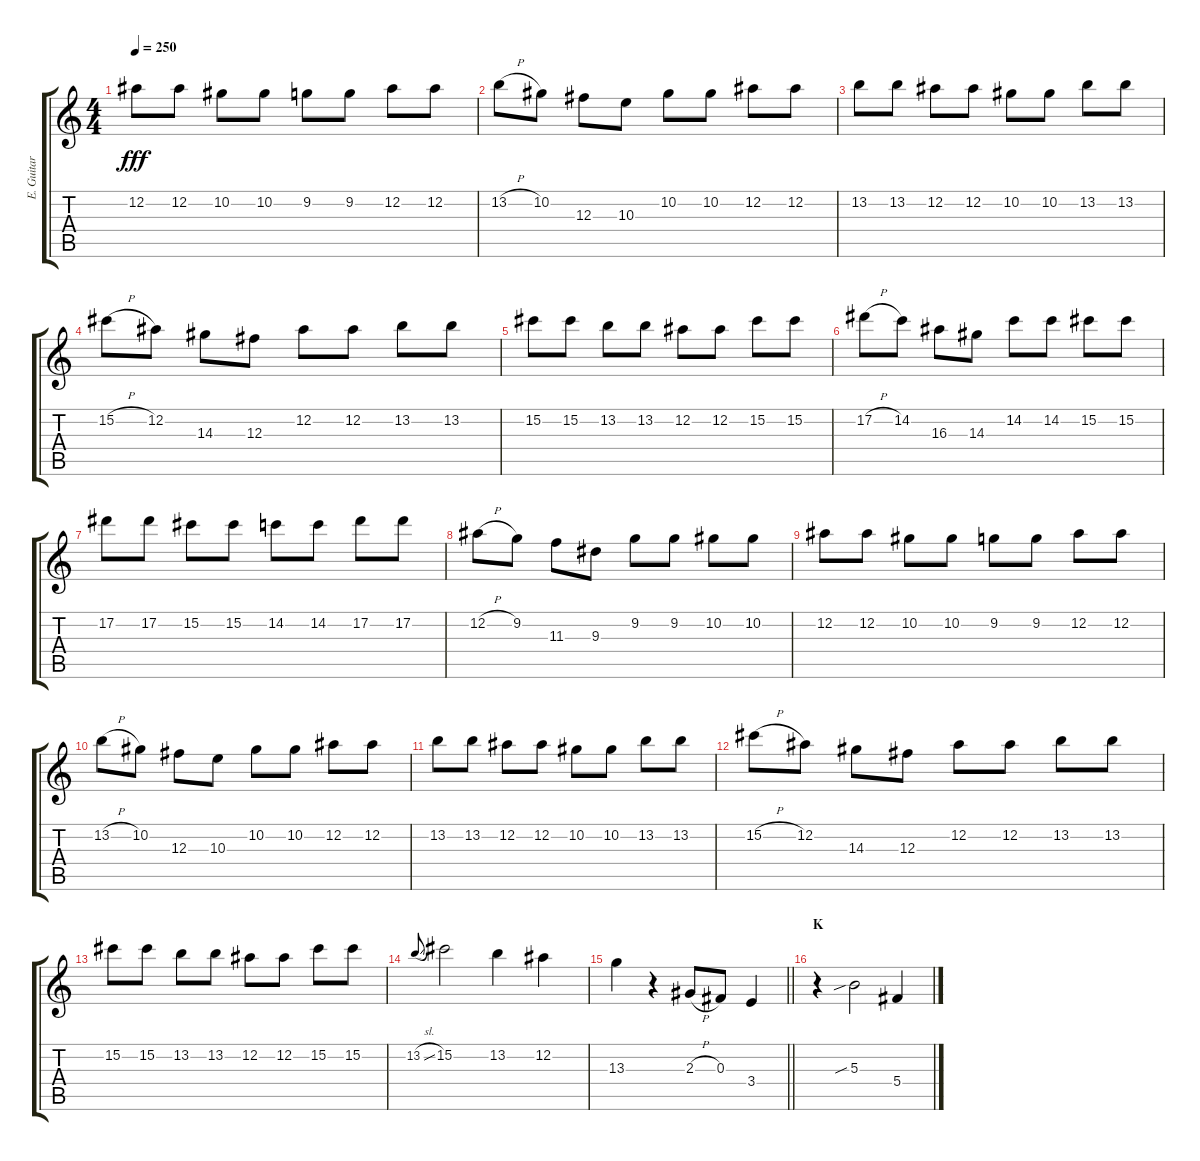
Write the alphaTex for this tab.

\track ("E. Guitar I" "E. Guitar ") {instrument electricguitarclean}
\staff {score tabs}
\tuning (Eb4 Bb3 Gb3 Db3 Ab2 Eb2) {hide}
\ts (4 4)
\tempo 250
\clef g2
\ks c
12.2.8{dy fff} 12.2.8 10.2.8 10.2.8 9.2.8 9.2.8 12.2.8 12.2.8 |
13.2{h}.8 10.2.8 12.3.8 10.3.8 10.2.8 10.2.8 12.2.8 12.2.8 |
13.2.8 13.2.8 12.2.8 12.2.8 10.2.8 10.2.8 13.2.8 13.2.8 |
15.2{h}.8 12.2.8 14.3.8 12.3.8 12.2.8 12.2.8 13.2.8 13.2.8 |
15.2.8 15.2.8 13.2.8 13.2.8 12.2.8 12.2.8 15.2.8 15.2.8 |
17.2{h}.8 14.2.8 16.3.8 14.3.8 14.2.8 14.2.8 15.2.8 15.2.8 |
17.2.8 17.2.8 15.2.8 15.2.8 14.2.8 14.2.8 17.2.8 17.2.8 |
12.2{h}.8 9.2.8 11.3.8 9.3.8 9.2.8 9.2.8 10.2.8 10.2.8 |
12.2.8 12.2.8 10.2.8 10.2.8 9.2.8 9.2.8 12.2.8 12.2.8 |
13.2{h}.8 10.2.8 12.3.8 10.3.8 10.2.8 10.2.8 12.2.8 12.2.8 |
13.2.8 13.2.8 12.2.8 12.2.8 10.2.8 10.2.8 13.2.8 13.2.8 |
15.2{h}.8 12.2.8 14.3.8 12.3.8 12.2.8 12.2.8 13.2.8 13.2.8 |
15.2.8 15.2.8 13.2.8 13.2.8 12.2.8 12.2.8 15.2.8 15.2.8 |
13.2{sl}.8{gr onbeat} 15.2.2 13.2.4 12.2.4 |
\barLineRight lightlight
13.3.4 r.4 2.3{h}.8 0.3.8 3.4.4 |
\section ("" "K")
r.4 5.3{sib}.2 5.4.4
